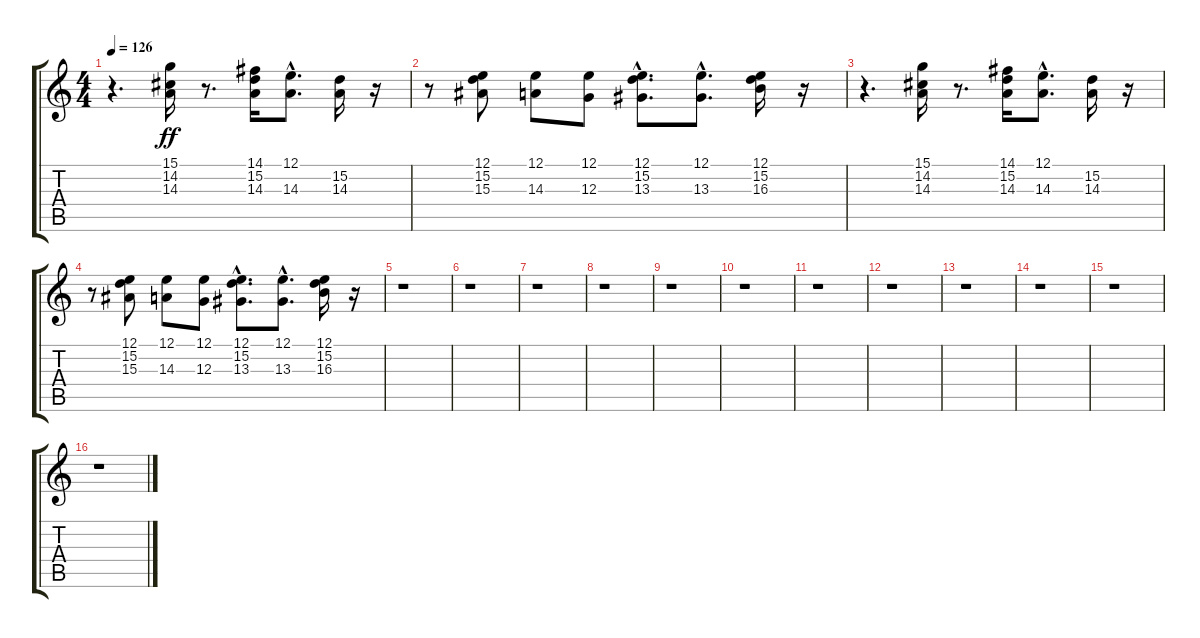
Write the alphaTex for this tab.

\track "" {instrument brightacousticpiano}
\staff {score tabs}
\tuning (E4 B3 G3 D3 A2 E2) {hide}
\ts (4 4)
\tempo 126
\clef g2
\ks c
r.4{d dy ff} (15.1 14.2 14.3).16 r.8{d} (14.1 15.2 14.3).16 (12.1{hac} 14.3{hac}).8{d} (15.2 14.3).16 r.16 |
r.8 (12.1 15.2 15.3).8 (12.1 14.3).8 (12.1 12.3).8 (12.1{hac} 15.2{hac} 13.3{hac}).8{d} (12.1{hac} 13.3{hac}).8{d} (12.1 15.2 16.3).16 r.16 |
r.4{d} (15.1 14.2 14.3).16 r.8{d} (14.1 15.2 14.3).16 (12.1{hac} 14.3{hac}).8{d} (15.2 14.3).16 r.16 |
r.8 (12.1 15.2 15.3).8 (12.1 14.3).8 (12.1 12.3).8 (12.1{hac} 15.2{hac} 13.3{hac}).8{d} (12.1{hac} 13.3{hac}).8{d} (12.1 15.2 16.3).16 r.16 |
r.1 |
r.1 |
r.1 |
r.1 |
r.1 |
r.1 |
r.1 |
r.1 |
r.1 |
r.1 |
r.1 |
r.1
